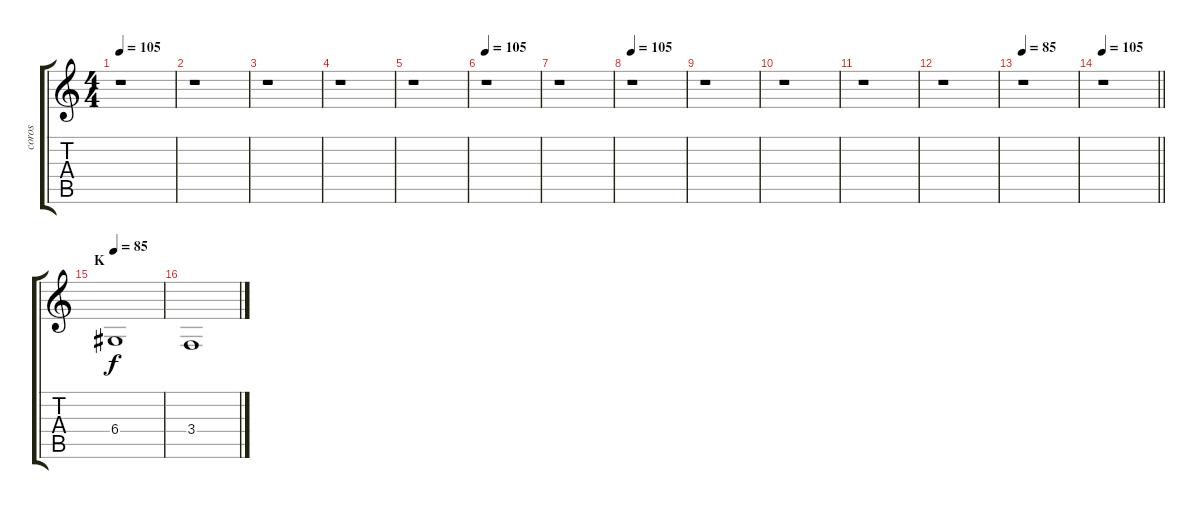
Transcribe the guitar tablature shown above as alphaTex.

\track ("coros" "coros") {instrument choiraahs}
\staff {score tabs}
\tuning (E4 B3 G3 D3 A2 E2) {hide}
\ts (4 4)
\tempo 105
\clef g2
\ks c
r.1{dy f} |
r.1 |
r.1 |
r.1 |
r.1 |
\tempo 105
r.1 |
r.1 |
\tempo 105
r.1 |
r.1 |
r.1 |
r.1 |
r.1 |
\tempo 85
r.1 |
\tempo 105
\barLineRight lightlight
r.1 |
\section ("" "K")
\tempo 85
6.4.1{volume 9 balance 16 instrument choiraahs} |
3.4.1
